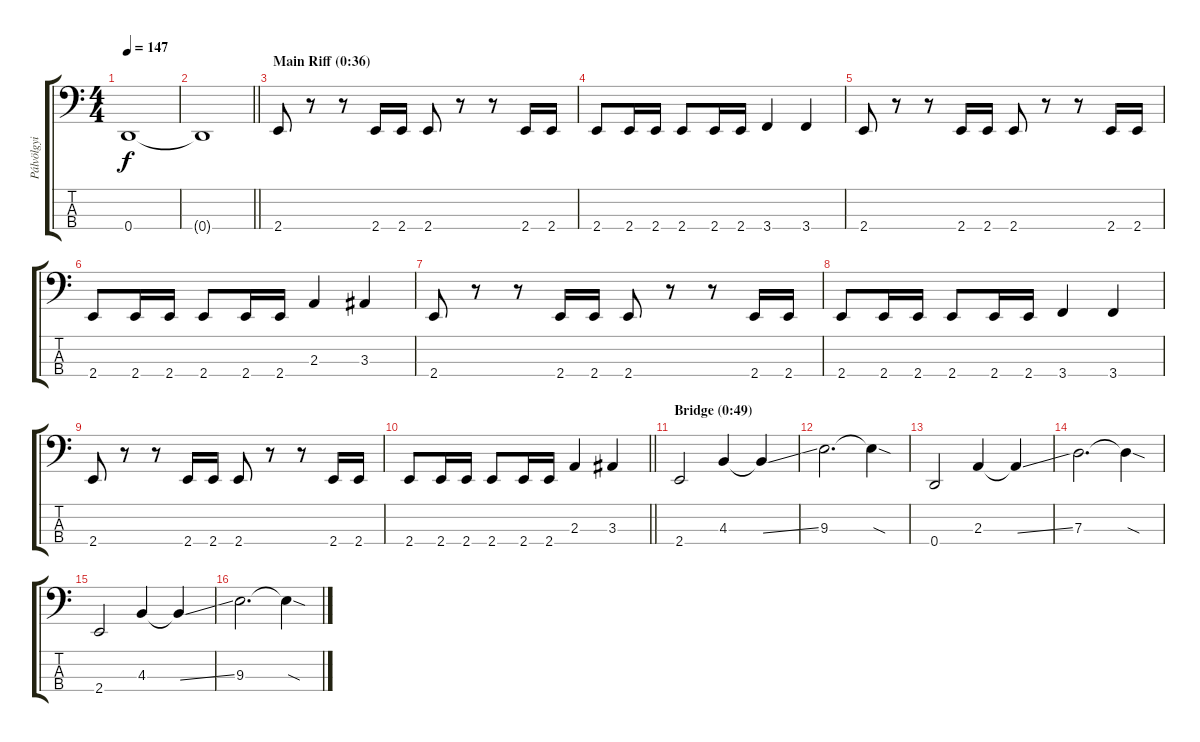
\track ("Pálvölgyi László [Bass]" "Pálvölgyi ") {instrument electricbasspick}
\staff {score tabs}
\tuning (F2 C2 G1 D1) {hide}
\ts (4 4)
\tempo 147
\clef f4
\ks c
0.4{t}.1{dy f} |
\barLineRight lightlight
0.4{t}.1 |
\section ("" "Main Riff (0:36)")
2.4.8 r.8 r.8 2.4.16 2.4.16 2.4.8 r.8 r.8 2.4.16 2.4.16 |
2.4.8 2.4.16 2.4.16 2.4.8 2.4.16 2.4.16 3.4.4 3.4.4 |
2.4.8 r.8 r.8 2.4.16 2.4.16 2.4.8 r.8 r.8 2.4.16 2.4.16 |
2.4.8 2.4.16 2.4.16 2.4.8 2.4.16 2.4.16 2.3.4 3.3.4 |
2.4.8 r.8 r.8 2.4.16 2.4.16 2.4.8 r.8 r.8 2.4.16 2.4.16 |
2.4.8 2.4.16 2.4.16 2.4.8 2.4.16 2.4.16 3.4.4 3.4.4 |
2.4.8 r.8 r.8 2.4.16 2.4.16 2.4.8 r.8 r.8 2.4.16 2.4.16 |
\barLineRight lightlight
2.4.8 2.4.16 2.4.16 2.4.8 2.4.16 2.4.16 2.3.4 3.3.4 |
\section ("" "Bridge (0:49)")
2.4.2 4.3.4 4.3{ss t}.4 |
9.3.2{d} 9.3{sod t}.4 |
0.4.2 2.3.4 2.3{ss t}.4 |
7.3.2{d} 7.3{sod t}.4 |
2.4.2 4.3.4 4.3{ss t}.4 |
9.3.2{d} 9.3{sod t}.4
